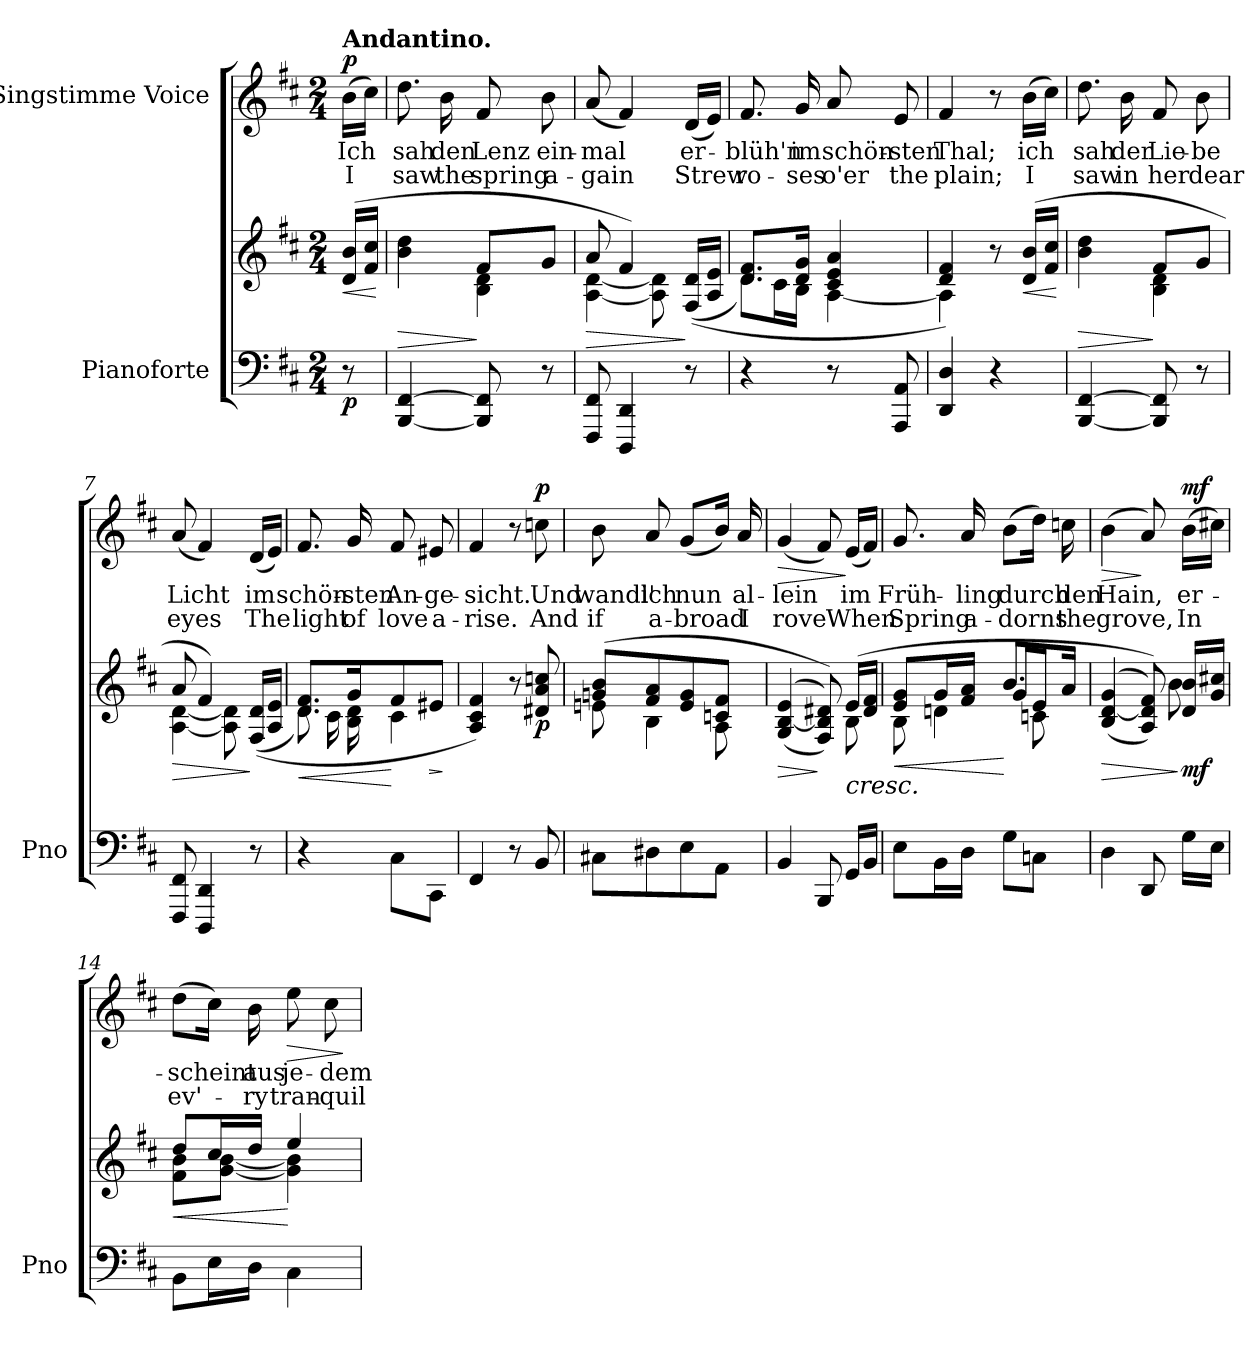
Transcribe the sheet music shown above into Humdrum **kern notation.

**kern	**kern	**dynam	**kern	**text	**text	**dynam
*part2	*part2	*part2	*part1	*part1	*part1	*part1
*staff3	*staff2	*staff2/3	*staff1	*staff1	*staff1	*staff1
*I"Pianoforte	*	*	*I"Singstimme Voice	*	*	*
*I'Pno	*	*	*	*	*	*
*clefF4	*clefG2	*	*clefG2	*	*	*
*k[f#c#]	*k[f#c#]	*	*k[f#c#]	*	*	*
*M2/4	*M2/4	*	*M2/4	*	*	*
=1	=1	=1	=1	=1	=1	=1
!	!	!	!LO:TX:a:B:t=Andantino.	!	!	!
!	!	!LO:HP:b	!	!LO:LY:b	!LO:LY:b	!
!	!	!LO:DY:n=1:b=2	!	!	!	!LO:DY:b
8r	(16d/ 16b/LL	< p	(16b\LL	Ich	I	p
.	16f#/ 16cc#/JJ	.	16cc#\JJ)	.	.	.
.	.	[	.	.	.	.
=2	=2	=2	=2	=2	=2	=2
!	!	!LO:HP:b	!	!LO:LY:b	!LO:LY:b	!
*	*^	*	*	*	*	*
[4BBB/ [4FF#/	4b\ 4dd\	4ryy	>	8.dd\	sah	saw	.
!	!	!	!	!	!LO:LY:b	!LO:LY:b	!
.	.	.	.	16b\	den	the	.
!	!	!	!	!	!LO:LY:b	!LO:LY:b	!
8BBB/] 8FF#/]	8f#/L	4B\ 4d\	]	8f#/	Lenz	spring	.
!	!	!	!	!	!LO:LY:b	!LO:LY:b	!
8r	8g/J	.	.	8b\	ein-	a-	.
=3	=3	=3	=3	=3	=3	=3	=3
!	!	!	!LO:HP:b	!	!LO:LY:b	!LO:LY:b	!
8FFF#/ 8FF#/	8a/	[4A\ [4d\	>	(8a/	-mal	-gain	.
4DDD/ 4DD/	4f#/)	.	.	4f#/)	.	.	.
.	.	8A\] 8d\]	.	.	.	.	.
!	!	!	!	!	!LO:LY:b	!LO:LY:b	!
8r	((16F#/ 16d/LL	8ryy	]	(16d/LL	er-	Strew	.
.	16A/ 16e/JJ	.	.	16e/JJ)	.	.	.
!!LO:LB:g=z
=4	=4	=4	=4	=4	=4	=4	=4
!	!	!	!	!	!LO:LY:b	!LO:LY:b	!
4r	8.d/ 8.f#/L	8d\L)	.	8.f#/	blüh'n	ro-	.
.	.	16c#\L	.	.	.	.	.
!	!	!	!	!	!LO:LY:b	!LO:LY:b	!
.	16d/ 16g/Jk	16B\JJ	.	16g/	im	-ses	.
!	!	!	!	!	!LO:LY:b	!LO:LY:b	!
8r	4c#/ 4e/ 4a/	[4A\	.	8a/	schön-	o'er	.
!	!	!	!	!	!LO:LY:b	!LO:LY:b	!
8AAA/ 8AA/	.	.	.	8e/	-sten	the	.
=5	=5	=5	=5	=5	=5	=5	=5
!	!	!	!	!	!LO:LY:b	!LO:LY:b	!
4DD/ 4D/	4d/ 4f#/)	4A\]	.	4f#/	Thal;	plain;	.
4r	8r	8ryy	.	8r	.	.	.
!	!	!	!LO:HP:b	!	!LO:LY:b	!LO:LY:b	!
.	(16d/ 16b/LL	8ryy	<	(16b\LL	ich	I	.
.	16f#/ 16cc#/JJ	.	.	16cc#\JJ)	.	.	.
*	*v	*v	*	*	*	*	*
.	.	[	.	.	.	.
=6	=6	=6	=6	=6	=6	=6
!	!	!LO:HP:b	!	!LO:LY:b	!LO:LY:b	!
*	*^	*	*	*	*	*
[4BBB/ [4FF#/	4b\ 4dd\	4ryy	>	8.dd\	sah	saw	.
!	!	!	!	!	!LO:LY:b	!LO:LY:b	!
.	.	.	.	16b\	der	in	.
!	!	!	!	!	!LO:LY:b	!LO:LY:b	!
8BBB/] 8FF#/]	8f#/L	4B\ 4d\	]	8f#/	Lie-	her	.
!	!	!	!	!	!LO:LY:b	!LO:LY:b	!
8r	8g/J	.	.	8b\	-be	dear	.
=7	=7	=7	=7	=7	=7	=7	=7
!	!	!	!LO:HP:b	!	!LO:LY:b	!LO:LY:b	!
8FFF#/ 8FF#/	8a/	[4A\ [4d\	>	(8a/	Licht	eyes	.
4DDD/ 4DD/	4f#/)	.	.	4f#/)	.	.	.
.	.	8A\] 8d\]	.	.	.	.	.
!	!	!	!	!	!LO:LY:b	!LO:LY:b	!
8r	((16F#/ 16d/LL	8ryy	]	(16d/LL	im	The	.
.	16A/ 16e/JJ	.	.	16e/JJ)	.	.	.
*	*v	*v	*	*	*	*	*
!!LO:PB:g=z
=8	=8	=8	=8	=8	=8	=8
*^	*	*	*	*	*	*
!	!	!	!LO:HP:b	!	!LO:LY:b	!LO:LY:b	!
*	*	*^	*	*	*	*	*
*	*	*	*^	*	*	*	*	*
4ryy	4r	8.d/ 8.f#/L	8d\L)	4ryy	<	8.f#/	schön-	light	.
.	.	.	16c#\L	.	.	.	.	.	.
!	!	!	!	!	!	!	!LO:LY:b	!LO:LY:b	!
.	.	16g/K	16B\ 16d\J	.	.	16g/	-sten	of	.
!	!	!	!	!	!	!	!LO:LY:b	!LO:LY:b	!
8A/	8C#\L	8f#/	4ryy	4c#\	[	8f#/	An-	love	.
!	!	!	!	!	!LO:HP:b	!	!LO:LY:b	!LO:LY:b	!
8G#X/J	8CC#\J	8e#X/J	.	.	>	8e#X/	ge-	a-	.
*v	*v	*	*	*	*	*	*	*	*
*	*v	*v	*v	*	*	*	*	*
.	.	]	.	.	.	.
=9	=9	=9	=9	=9	=9	=9
*^	*	*	*	*	*	*
!	!	!	!	!	!LO:LY:b	!LO:LY:b	!
4FF#/	4ryy	4A/ 4c#/ 4f#/)	.	4f#/	-sicht.	-rise.	.
8r	8ryy	8r	.	8r	.	.	.
!	!	!	!LO:DY:b	!	!LO:LY:b	!LO:LY:b	!LO:DY:b
8BB/	8ryy	8d#X/ 8a/ 8ccn/	p	8ccn\	Und	And	p
=10	=10	=10	=10	=10	=10	=10	=10
*	*	*^	*	*	*	*	*
!	!	!	!	!	!	!LO:LY:b	!LO:LY:b	!
*v	*v	*	*	*	*	*	*	*
8C#X\L	(8gn/ 8b/L	8en\	.	8b\	wandl'	if	.
!	!	!	!	!	!LO:LY:b	!LO:LY:b	!
8D#X\	8f#/ 8a/	4B\	.	8a/	ich	a-	.
!	!	!	!	!	!LO:LY:b	!LO:LY:b	!
8E\	8e/ 8g/	.	.	(8g/L	nun	-broad	.
8AA\J	8cn/ 8f#/J	8A\	.	16b/Jk)	.	.	.
!	!	!	!	!	!LO:LY:b	!LO:LY:b	!
.	.	.	.	16a/	al-	I	.
=11	=11	=11	=11	=11	=11	=11	=11
!	!	!	!LO:HP:b	!	!LO:LY:b	!LO:LY:b	!LO:HP:b
4BB/	((4G/ [4B/ 4e/	4.ryy	>	(4g/	-lein	rove	>
8BBB/	8F#/ 8B/] 8d#X/)))	.	]	8f#/)	.	.	.
!	!LO:TX:b:i:t=cresc.	!	!	!	!	!	!
!	!	!	!	!	!LO:LY:b	!LO:LY:b	!
16GG/LL	(16e/LL	8B\	.	(16e/LL	im	When	]
16BB/JJ	16d#/ 16f#/JJ	.	.	16f#/JJ)	.	.	.
*	*v	*v	*	*	*	*	*
!!LO:PB:g=z
=12	=12	=12	=12	=12	=12	=12
!	!	!LO:HP:b	!	!LO:LY:b	!LO:LY:b	!
*	*^	*	*	*	*	*
*	*	*^	*	*	*	*	*
8E\L	8e/ 8g/L	8B\	4ryy	<	8.g/	Früh-	Spring	.
16BB\L	16g/L	4dn\	.	.	.	.	.	.
!	!	!	!	!	!	!LO:LY:b	!LO:LY:b	!
16D\JJ	16f#/ 16a/JJ	.	.	.	16a/	-ling	a-	.
!	!	!	!	!	!	!LO:LY:b	!LO:LY:b	!
8G\L	8.b/L	.	8g\L	[	(8b\L	durch	-dorns	.
8Cn\J	.	8cn\	8e/J	.	16dd\Jk)	.	.	.
!	!	!	!	!	!	!LO:LY:b	!LO:LY:b	!
.	16a/Jk	.	.	.	16ccn\	den	the	.
*	*v	*v	*v	*	*	*	*	*
=13	=13	=13	=13	=13	=13	=13
!	!	!LO:HP:b	!	!LO:LY:b	!LO:LY:b	!LO:HP:b
*	*^	*	*	*	*	*
4D\	((4B/ [4d/ 4g/	4.ryy	>	(4b\	Hain,	grove,	>
8DD/	8A/ 8d/] 8f#/)))	.	.	8a/)	.	.	]
!	!	!	!LO:DY:n=1:b	!	!LO:LY:b	!LO:LY:b	!LO:DY:b
16G\LL	16d/ 16b/LL	8b\	] mf	(16b\LL	er-	In	mf
16E\JJ	16g/ 16cc#X/JJ	.	.	16cc#X\JJ)	.	.	.
=14	=14	=14	=14	=14	=14	=14	=14
!	!	!	!LO:HP:b	!	!LO:LY:b	!LO:LY:b	!
8BB\L	8dd/L	8f#\ 8b\L	<	(8dd\L	-scheint	ev'-	.
16E\L	16cc#/L	[8g\ [8b\J	.	16cc#\Jk)	.	.	.
!	!	!	!	!	!LO:LY:b	!LO:LY:b	!
16D\JJ	16dd/JJ	.	.	16b\	aus	-ry	.
!	!	!	!	!	!LO:LY:b	!LO:LY:b	!LO:HP:b
4C#\	4ee/	4g\] 4b\]	[	8ee\	je-	tran-	>
!	!	!	!	!	!LO:LY:b	!LO:LY:b	!
.	.	.	.	8cc#\	-dem	-quil	.
*	*v	*v	*	*	*	*	*
.	.	.	.	.	.	]
=	=	=	=	=	=	=
*-	*-	*-	*-	*-	*-	*-
